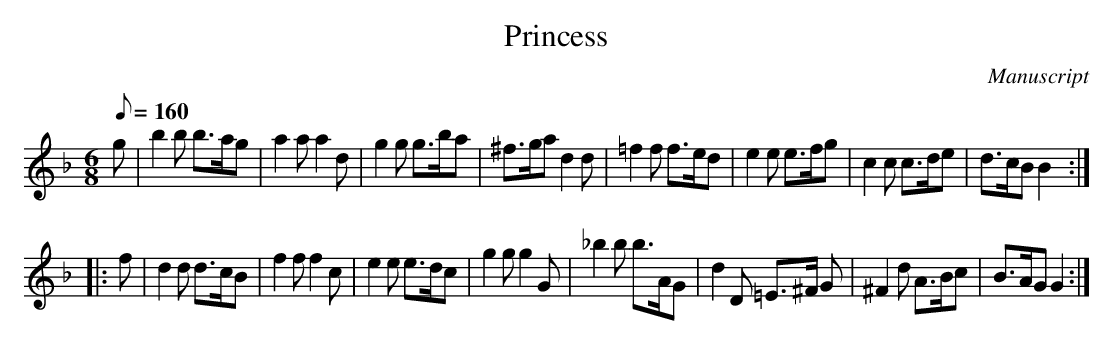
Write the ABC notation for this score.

X:1
T: Princess
M:6/8
L:1/8
Q:160
O:Manuscript
K:Dm
g|b2 b b>ag|a2 a a2 d|g2 g g>ba|^f>ga d2 d|=f2f f>ed|e2 e e>fg|c2 c c>de | d>cB B2:|
|:f|d2 d d>cB|f2 f f2 c|e2 e e>dc|g2 g g2 G|_b2 b b>AG|d2 D =E>^F G|^F2 d A>Bc| B>AG G2:|
